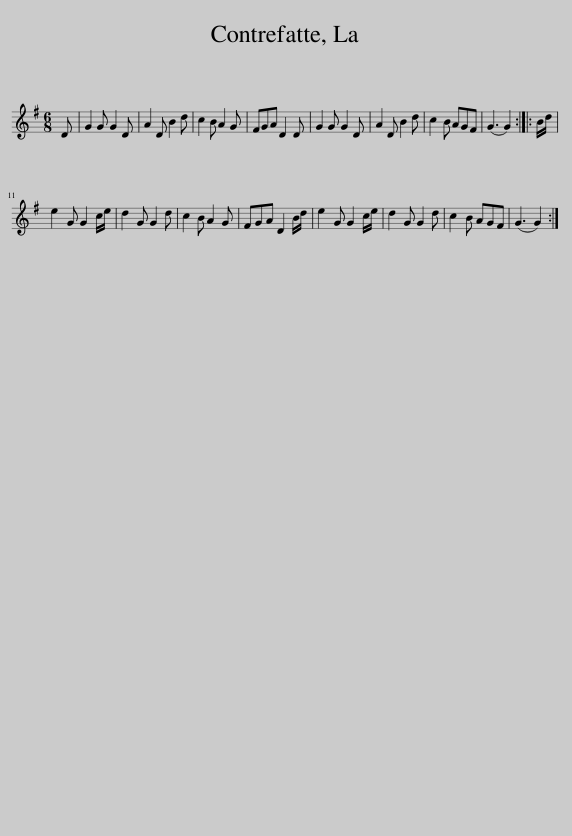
X:1
L:1/8
M:6/8
I:linebreak $
K:G
V:1 treble
V:1
 D | G2 G G2 D | A2 D B2 d | c2 B A2 G | FGA D2 D | %5
 G2 G G2 D | A2 D B2 d | c2 B AGF | (G3 G2) :: B/d/ |$ %10
 e2 G G2 c/e/ | d2 G G2 d | c2 B A2 G | FGA D2 B/d/ | e2 G G2 c/e/ | %15
 d2 G G2 d | c2 B AGF | (G3 G2) :| %18
